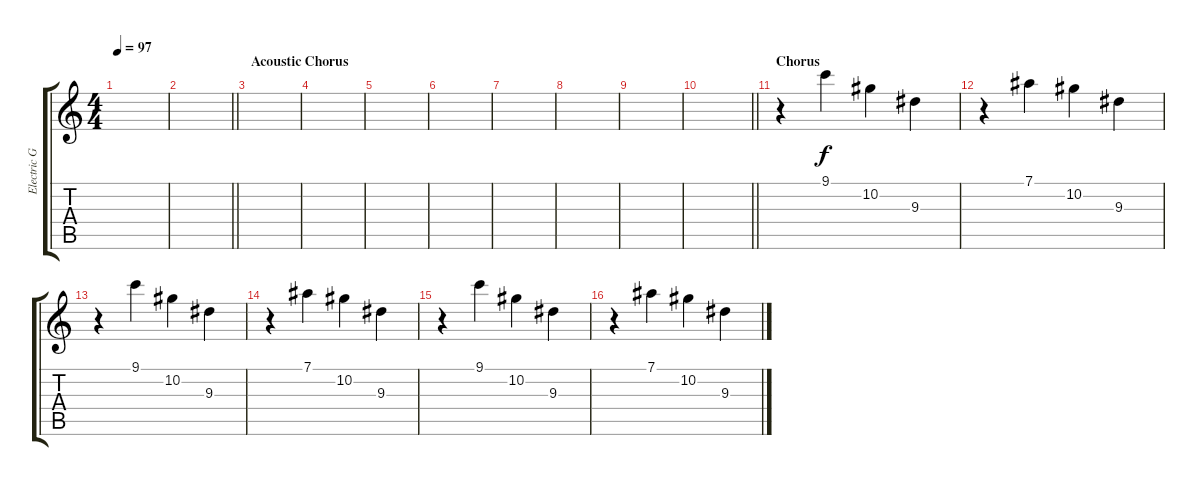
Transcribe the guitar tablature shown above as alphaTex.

\track ("Electric Guitar" "Electric G") {instrument overdrivenguitar}
\staff {score tabs}
\tuning (Eb4 Bb3 Gb3 Db3 Ab2 Db2) {hide}
\ts (4 4)
\tempo 97
\clef g2
\ks c
|
\barLineRight lightlight
|
\section ("" "Acoustic Chorus")
|
|
|
|
|
|
|
\barLineRight lightlight
|
\section ("" "Chorus")
r.4 9.1.4 10.2.4 9.3.4 |
r.4 7.1.4 10.2.4 9.3.4 |
r.4 9.1.4 10.2.4 9.3.4 |
r.4 7.1.4 10.2.4 9.3.4 |
r.4 9.1.4 10.2.4 9.3.4 |
r.4 7.1.4 10.2.4 9.3.4
